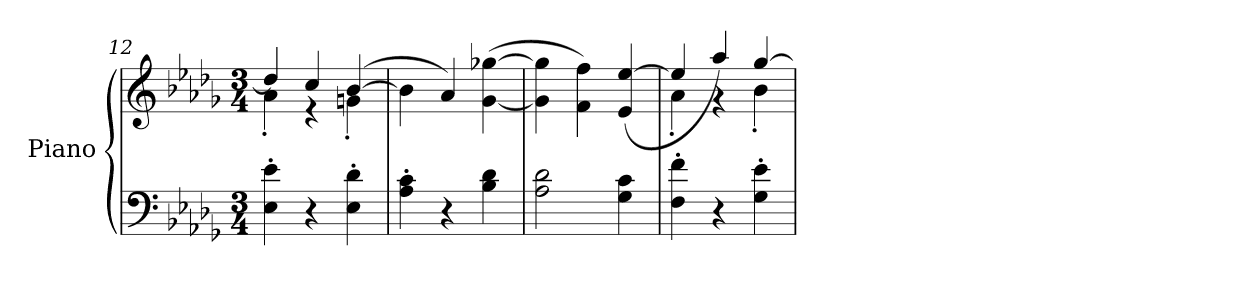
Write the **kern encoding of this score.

**kern	**kern
*part1	*part1
*staff2	*staff1
*I"Piano	*
*I'Pno.	*
*clefF4	*clefG2
*k[b-e-a-d-g-]	*k[b-e-a-d-g-]
*M3/4	*M3/4
=12	=12
*	*^
4E-\' 4e-\'	4dd-/]	4a-'\
4r	4cc/	4r
4E-\' 4d-\'	(>[4b-/	4gn'\
*	*v	*v
=13	=13
4A-\' 4c\'	4b-\]
4r	4a-/)
4B-\ 4d-\	(>[4g-\ [4gg-X\
!!LO:LB:g=z
=14	=14
2A-\ 2d-\	4g-\] 4gg-\]
.	4f\ 4ff\)
4G-\ 4c\	(>4e-/ [4ee-/
=15	=15
*	*^
4F\' 4f\'	4ee-/]	4a-'\
4r	4aa-/)	4r
4G-\' 4e-\'	[4gg-/	4b-'\
*	*v	*v
=	=
*-	*-
